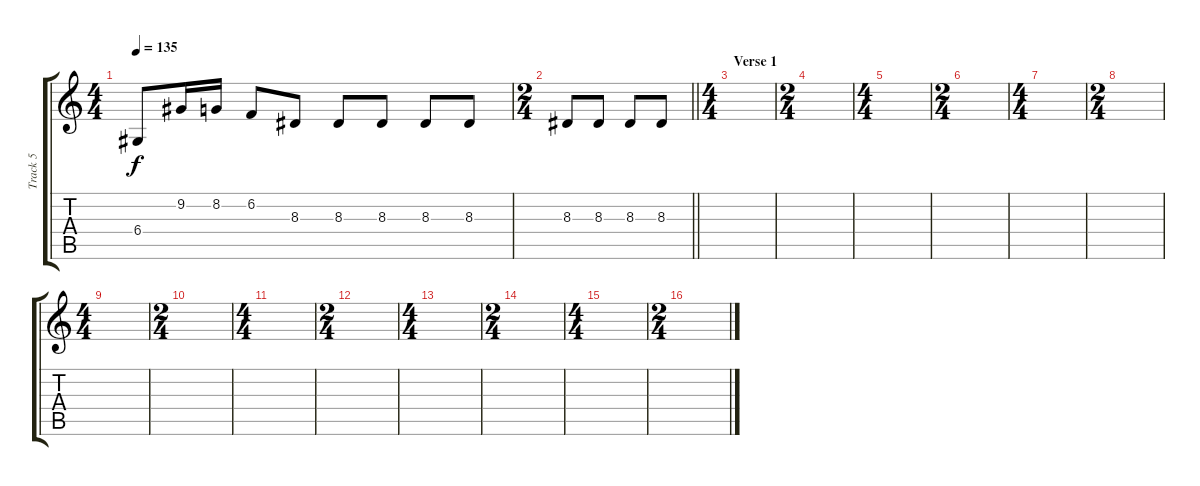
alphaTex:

\track ("Track 5" "Track 5") {instrument tenorsax}
\staff {score tabs}
\tuning (E4 B3 G3 D3 A2 E2) {hide}
\ts (4 4)
\tempo 135
\clef g2
\ks c
6.4.8{dy f} 9.2.16 8.2.16 6.2.8 8.3.8 8.3.8 8.3.8 8.3.8 8.3.8 |
\ts (2 4)
\barLineRight lightlight
8.3.8 8.3.8 8.3.8 8.3.8 |
\ts (4 4)
\section ("" "Verse 1")
|
\ts (2 4)
|
\ts (4 4)
|
\ts (2 4)
|
\ts (4 4)
|
\ts (2 4)
|
\ts (4 4)
|
\ts (2 4)
|
\ts (4 4)
|
\ts (2 4)
|
\ts (4 4)
|
\ts (2 4)
|
\ts (4 4)
|
\ts (2 4)
